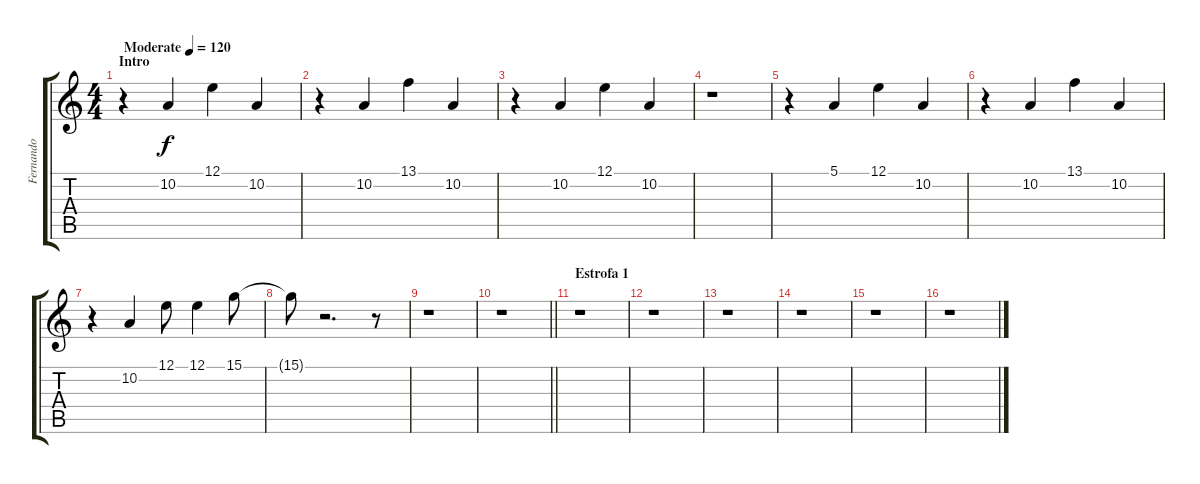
\track ("Fernando" "Fernando") {instrument acousticgrandpiano}
\staff {score tabs}
\tuning (E4 B3 G3 D3 A2 E2) {hide}
\ts (4 4)
\section ("" "Intro")
\tempo (120 "Moderate")
\clef g2
\ks c
r.4{dy f instrument acousticgrandpiano} 10.2.4 12.1.4 10.2.4 |
r.4 10.2.4 13.1.4 10.2.4 |
r.4 10.2.4 12.1.4 10.2.4 |
r.1 |
r.4 5.1.4 12.1.4 10.2.4 |
r.4 10.2.4 13.1.4 10.2.4 |
r.4 10.2.4 12.1.8 12.1.4 15.1.8 |
15.1{t}.8 r.2{d} r.8 |
r.1 |
\barLineRight lightlight
r.1 |
\section ("" "Estrofa 1")
r.1 |
r.1 |
r.1 |
r.1 |
r.1 |
r.1
